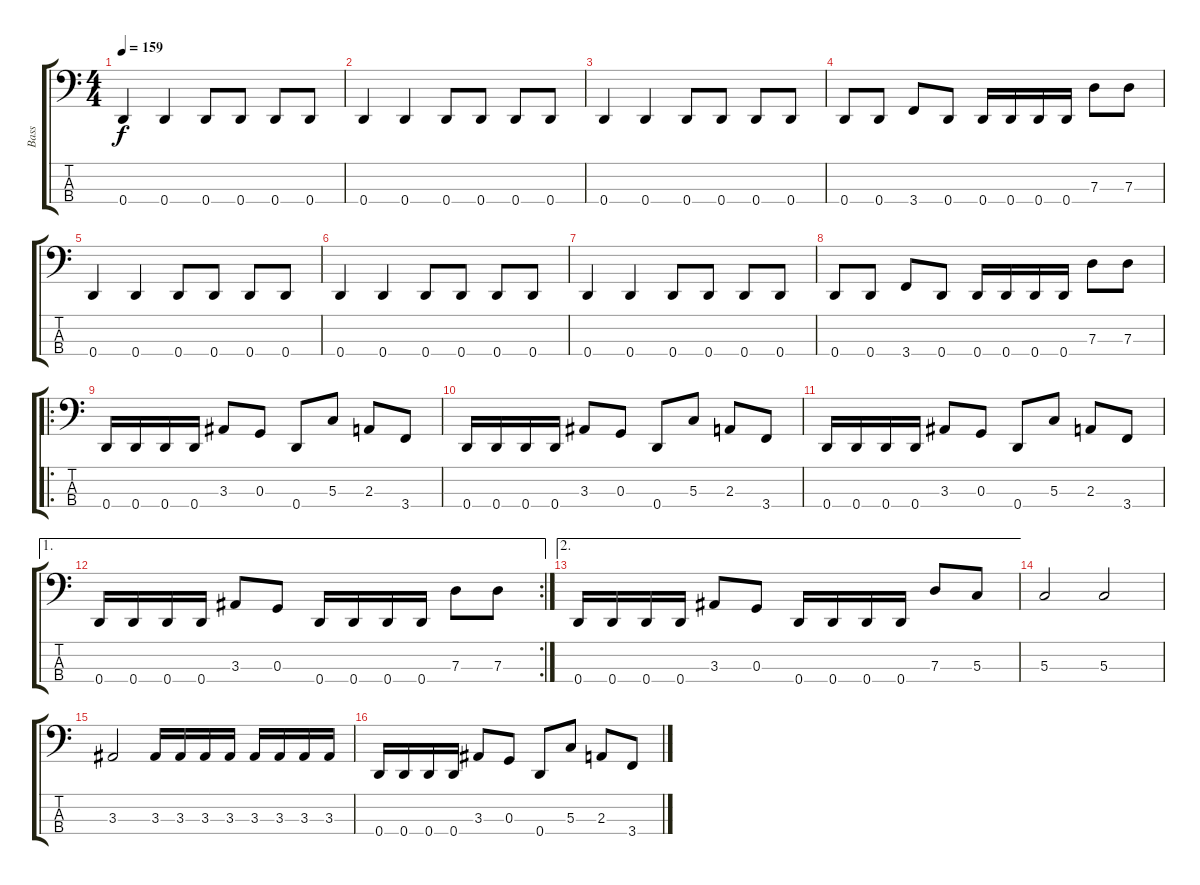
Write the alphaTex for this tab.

\track ("Bass" "Bass") {instrument electricbasspick}
\staff {score tabs}
\tuning (F2 C2 G1 D1) {hide}
\ts (4 4)
\tempo 159
\clef f4
\ks c
0.4.4{dy f} 0.4.4 0.4.8 0.4.8 0.4.8 0.4.8 |
0.4.4 0.4.4 0.4.8 0.4.8 0.4.8 0.4.8 |
0.4.4 0.4.4 0.4.8 0.4.8 0.4.8 0.4.8 |
0.4.8 0.4.8 3.4.8 0.4.8 0.4.16 0.4.16 0.4.16 0.4.16 7.3.8 7.3.8 |
0.4.4 0.4.4 0.4.8 0.4.8 0.4.8 0.4.8 |
0.4.4 0.4.4 0.4.8 0.4.8 0.4.8 0.4.8 |
0.4.4 0.4.4 0.4.8 0.4.8 0.4.8 0.4.8 |
0.4.8 0.4.8 3.4.8 0.4.8 0.4.16 0.4.16 0.4.16 0.4.16 7.3.8 7.3.8 |
\ro
0.4.16 0.4.16 0.4.16 0.4.16 3.3.8 0.3.8 0.4.8 5.3.8 2.3.8 3.4.8 |
0.4.16 0.4.16 0.4.16 0.4.16 3.3.8 0.3.8 0.4.8 5.3.8 2.3.8 3.4.8 |
0.4.16 0.4.16 0.4.16 0.4.16 3.3.8 0.3.8 0.4.8 5.3.8 2.3.8 3.4.8 |
\ae 1
\rc 2
0.4.16 0.4.16 0.4.16 0.4.16 3.3.8 0.3.8 0.4.16 0.4.16 0.4.16 0.4.16 7.3.8 7.3.8 |
\ae 2
0.4.16 0.4.16 0.4.16 0.4.16 3.3.8 0.3.8 0.4.16 0.4.16 0.4.16 0.4.16 7.3.8 5.3.8 |
5.3.2 5.3.2 |
3.3.2 3.3.16 3.3.16 3.3.16 3.3.16 3.3.16 3.3.16 3.3.16 3.3.16 |
0.4.16 0.4.16 0.4.16 0.4.16 3.3.8 0.3.8 0.4.8 5.3.8 2.3.8 3.4.8
